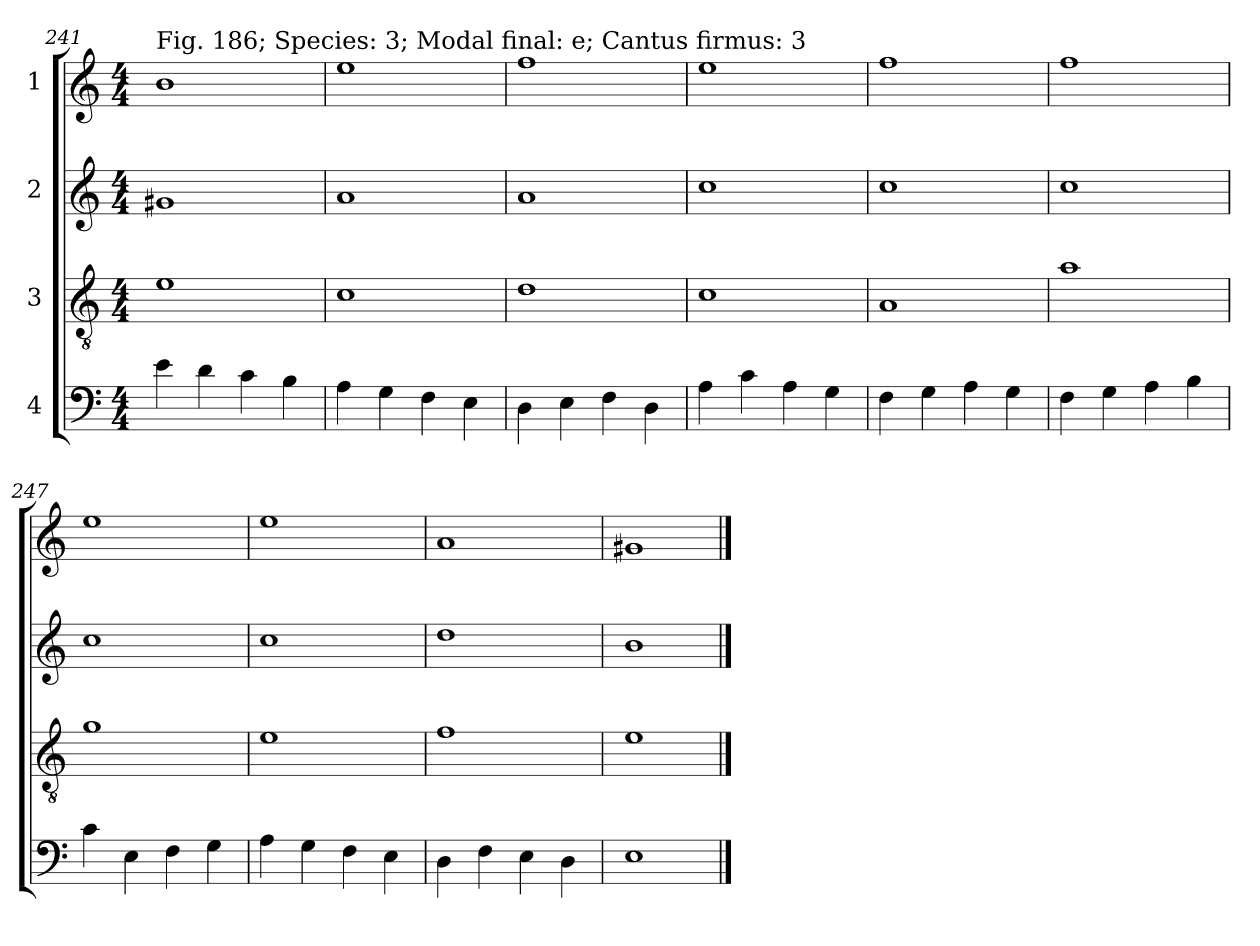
**kern	**kern	**kern	**kern
*part4	*part3	*part2	*part1
*staff4	*staff3	*staff2	*staff1
*I"4	*I"3	*I"2	*I"1
*clefF4	*clefGv2	*clefG2	*clefG2
*k[]	*k[]	*k[]	*k[]
*M4/4	*M4/4	*M4/4	*M4/4
=241	=241	=241	=241
!	!	!	!LO:TX:a:t=Fig. 186; Species&colon; 3; Modal final&colon; e; Cantus firmus&colon; 3
4e\	1e	1g#X	1b
4d\	.	.	.
4c\	.	.	.
4B\	.	.	.
=242	=242	=242	=242
4A\	1c	1a	1ee
4G\	.	.	.
4F\	.	.	.
4E\	.	.	.
=243	=243	=243	=243
4D\	1d	1a	1ff
4E\	.	.	.
4F\	.	.	.
4D\	.	.	.
=244	=244	=244	=244
4A\	1c	1cc	1ee
4c\	.	.	.
4A\	.	.	.
4G\	.	.	.
=245	=245	=245	=245
4F\	1A	1cc	1ff
4G\	.	.	.
4A\	.	.	.
4G\	.	.	.
!!LO:LB:g=z
=246	=246	=246	=246
4F\	1a	1cc	1ff
4G\	.	.	.
4A\	.	.	.
4B\	.	.	.
=247	=247	=247	=247
4c\	1g	1cc	1ee
4E\	.	.	.
4F\	.	.	.
4G\	.	.	.
=248	=248	=248	=248
4A\	1e	1cc	1ee
4G\	.	.	.
4F\	.	.	.
4E\	.	.	.
=249	=249	=249	=249
4D\	1f	1dd	1a
4F\	.	.	.
4E\	.	.	.
4D\	.	.	.
=250	=250	=250	=250
1E	1e	1b	1g#X
==	==	==	==
*-	*-	*-	*-
